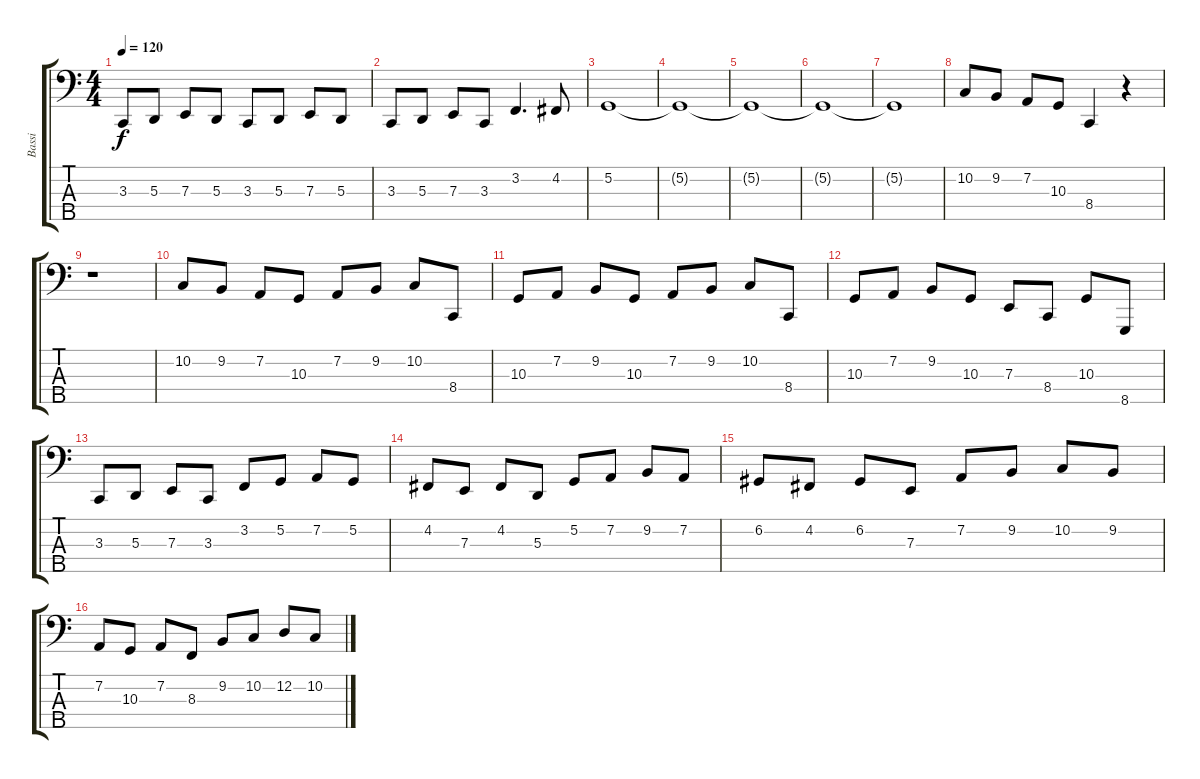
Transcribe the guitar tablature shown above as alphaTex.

\track ("Bassi" "Bassi") {instrument cello}
\staff {score tabs}
\tuning (G2 D2 A1 E1 B0) {hide}
\ts (4 4)
\tempo 120
\clef f4
\ks c
3.3.8{dy f} 5.3.8 7.3.8 5.3.8 3.3.8 5.3.8 7.3.8 5.3.8 |
3.3.8 5.3.8 7.3.8 3.3.8 3.2.4{d} 4.2.8 |
5.2.1 |
5.2{t}.1 |
5.2{t}.1 |
5.2{t}.1 |
5.2{t}.1 |
10.2.8 9.2.8 7.2.8 10.3.8 8.4.4 r.4 |
r.1 |
10.2.8 9.2.8 7.2.8 10.3.8 7.2.8 9.2.8 10.2.8 8.4.8 |
10.3.8 7.2.8 9.2.8 10.3.8 7.2.8 9.2.8 10.2.8 8.4.8 |
10.3.8 7.2.8 9.2.8 10.3.8 7.3.8 8.4.8 10.3.8 8.5.8 |
3.3.8 5.3.8 7.3.8 3.3.8 3.2.8 5.2.8 7.2.8 5.2.8 |
4.2.8 7.3.8 4.2.8 5.3.8 5.2.8 7.2.8 9.2.8 7.2.8 |
6.2.8 4.2.8 6.2.8 7.3.8 7.2.8 9.2.8 10.2.8 9.2.8 |
7.2.8 10.3.8 7.2.8 8.3.8 9.2.8 10.2.8 12.2.8 10.2.8
